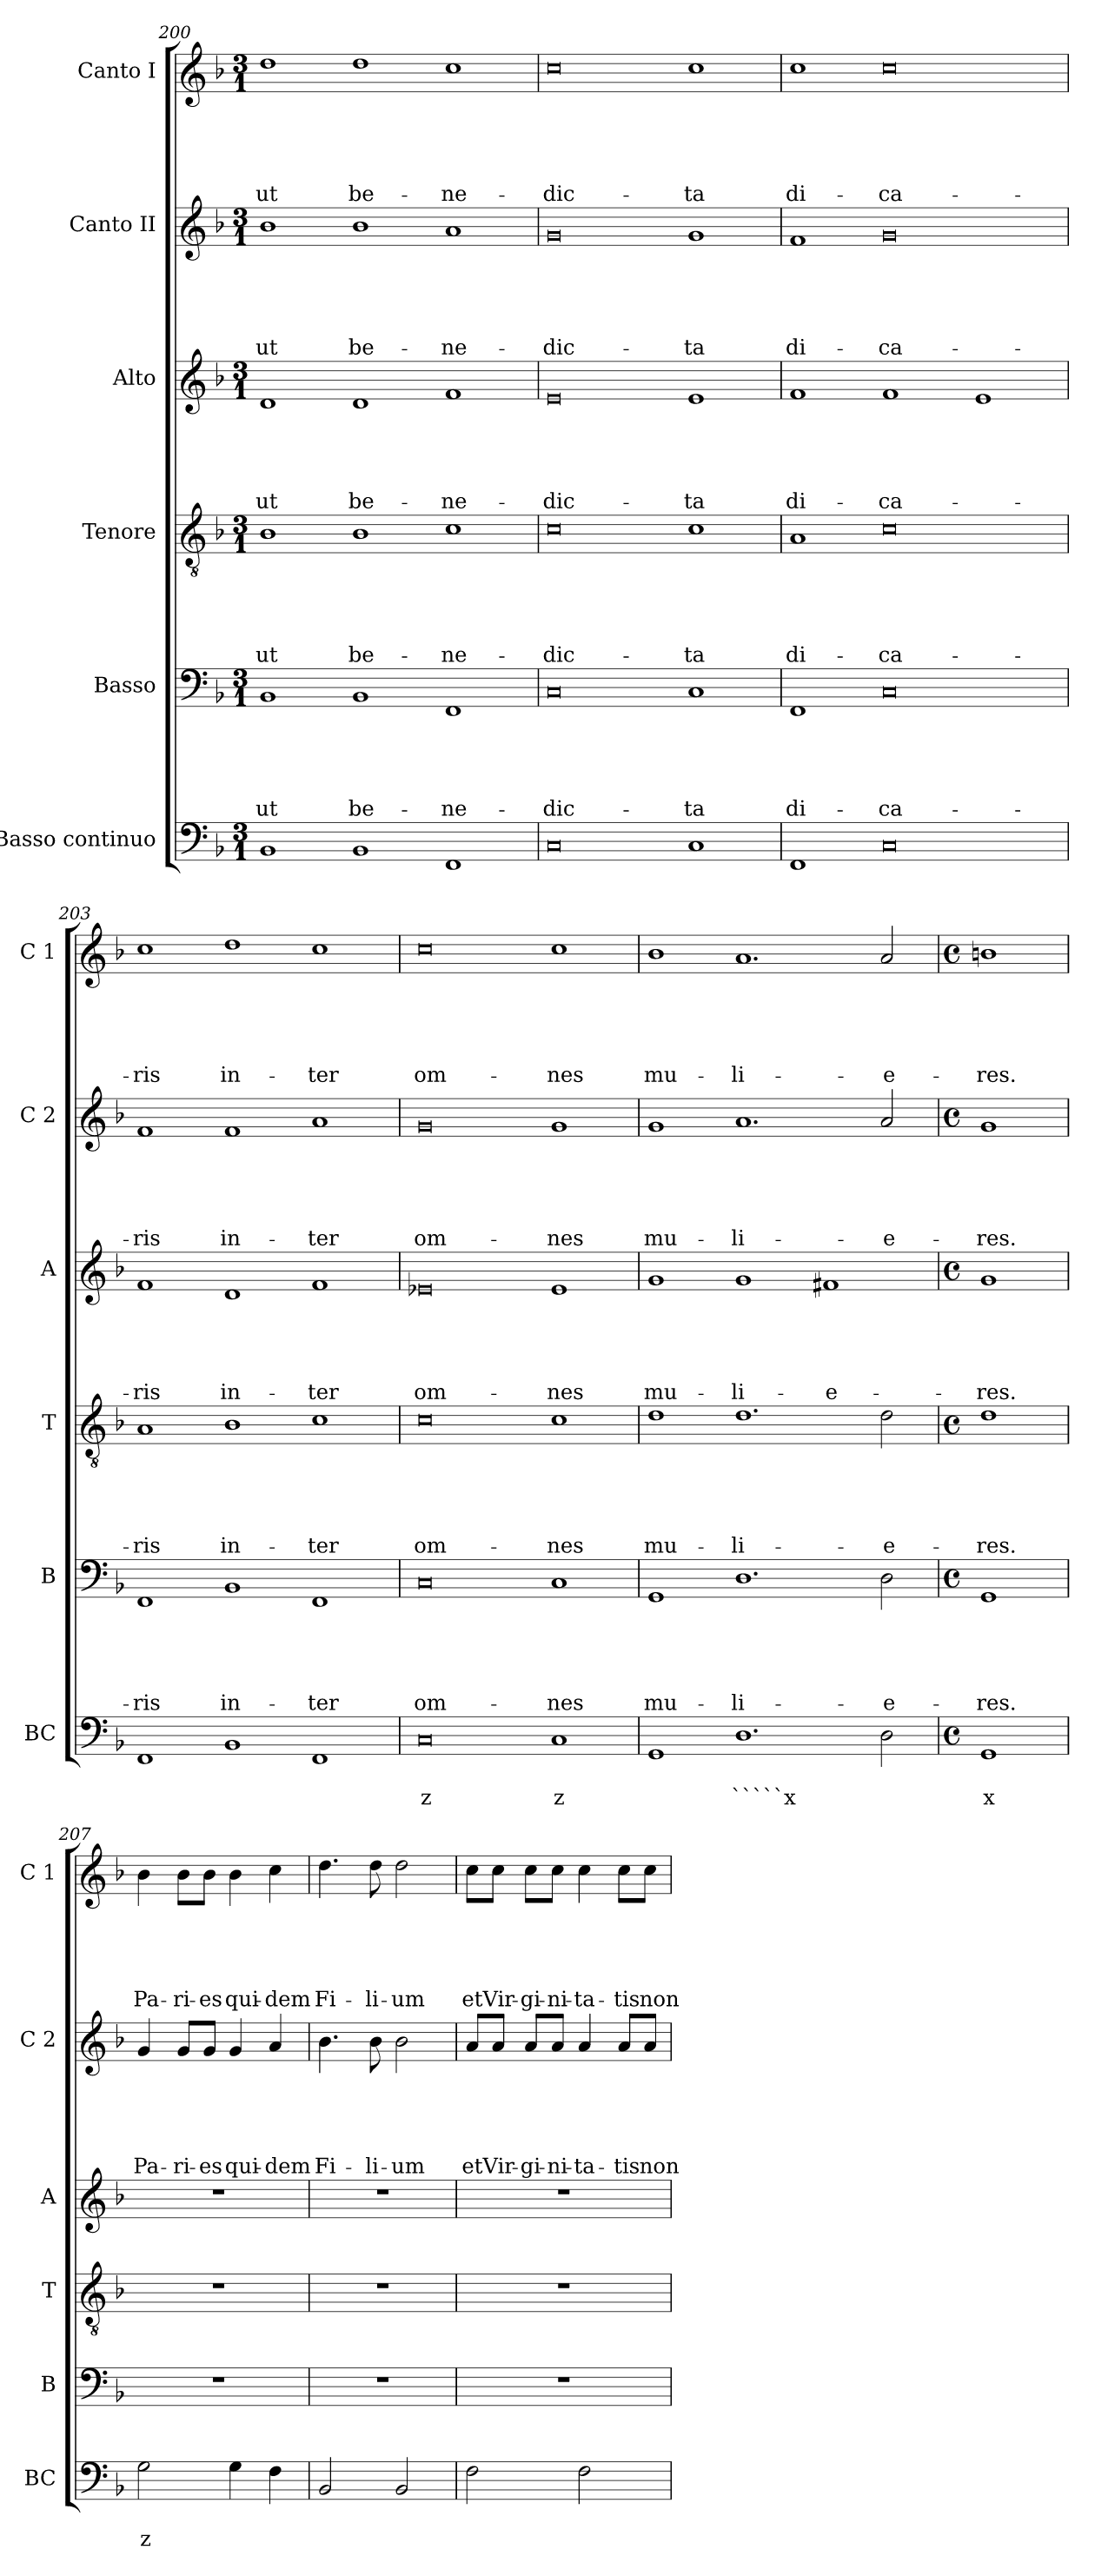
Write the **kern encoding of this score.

**kern	**text	**text	**kern	**text	**text	**text	**text	**text	**kern	**text	**text	**text	**text	**text	**kern	**text	**text	**text	**text	**text	**kern	**text	**text	**text	**text	**text	**kern	**text	**text	**text	**text	**text
*part6	*part6	*part6	*part5	*part5	*part5	*part5	*part5	*part5	*part4	*part4	*part4	*part4	*part4	*part4	*part3	*part3	*part3	*part3	*part3	*part3	*part2	*part2	*part2	*part2	*part2	*part2	*part1	*part1	*part1	*part1	*part1	*part1
*staff6	*staff6	*staff6	*staff5	*staff5	*staff5	*staff5	*staff5	*staff5	*staff4	*staff4	*staff4	*staff4	*staff4	*staff4	*staff3	*staff3	*staff3	*staff3	*staff3	*staff3	*staff2	*staff2	*staff2	*staff2	*staff2	*staff2	*staff1	*staff1	*staff1	*staff1	*staff1	*staff1
*I"Basso continuo	*	*	*I"Basso	*	*	*	*	*	*I"Tenore	*	*	*	*	*	*I"Alto	*	*	*	*	*	*I"Canto II	*	*	*	*	*	*I"Canto I	*	*	*	*	*
*I'BC	*	*	*I'B	*	*	*	*	*	*I'T	*	*	*	*	*	*I'A	*	*	*	*	*	*I'C 2	*	*	*	*	*	*I'C 1	*	*	*	*	*
!!LO:PB:g=z
*clefF4	*	*	*clefF4	*	*	*	*	*	*clefGv2	*	*	*	*	*	*clefG2	*	*	*	*	*	*clefG2	*	*	*	*	*	*clefG2	*	*	*	*	*
*k[b-]	*	*	*k[b-]	*	*	*	*	*	*k[b-]	*	*	*	*	*	*k[b-]	*	*	*	*	*	*k[b-]	*	*	*	*	*	*k[b-]	*	*	*	*	*
*F:	*	*	*F:	*	*	*	*	*	*F:	*	*	*	*	*	*F:	*	*	*	*	*	*F:	*	*	*	*	*	*F:	*	*	*	*	*
*M3/1	*	*	*M3/1	*	*	*	*	*	*M3/1	*	*	*	*	*	*M3/1	*	*	*	*	*	*M3/1	*	*	*	*	*	*M3/1	*	*	*	*	*
=200	=200	=200	=200	=200	=200	=200	=200	=200	=200	=200	=200	=200	=200	=200	=200	=200	=200	=200	=200	=200	=200	=200	=200	=200	=200	=200	=200	=200	=200	=200	=200	=200
!	!	!	!	!	!	!	!	!LO:LY:b	!	!	!	!	!	!LO:LY:b	!	!	!	!	!	!LO:LY:b	!	!	!	!	!	!LO:LY:b	!	!	!	!	!	!LO:LY:b
1BB-	.	.	1BB-	.	.	.	.	ut	1B-	.	.	.	.	ut	1d	.	.	.	.	ut	1b-	.	.	.	.	ut	1dd	.	.	.	.	ut
!	!	!	!	!	!	!	!	!LO:LY:b	!	!	!	!	!	!LO:LY:b	!	!	!	!	!	!LO:LY:b	!	!	!	!	!	!LO:LY:b	!	!	!	!	!	!LO:LY:b
1BB-	.	.	1BB-	.	.	.	.	be-	1B-	.	.	.	.	be-	1d	.	.	.	.	be-	1b-	.	.	.	.	be-	1dd	.	.	.	.	be-
!	!	!	!	!	!	!	!	!LO:LY:b	!	!	!	!	!	!LO:LY:b	!	!	!	!	!	!LO:LY:b	!	!	!	!	!	!LO:LY:b	!	!	!	!	!	!LO:LY:b
1FF	.	.	1FF	.	.	.	.	-ne-	1c	.	.	.	.	-ne-	1f	.	.	.	.	-ne-	1a	.	.	.	.	-ne-	1cc	.	.	.	.	-ne-
=201	=201	=201	=201	=201	=201	=201	=201	=201	=201	=201	=201	=201	=201	=201	=201	=201	=201	=201	=201	=201	=201	=201	=201	=201	=201	=201	=201	=201	=201	=201	=201	=201
!	!	!	!	!	!	!	!	!LO:LY:b	!	!	!	!	!	!LO:LY:b	!	!	!	!	!	!LO:LY:b	!	!	!	!	!	!LO:LY:b	!	!	!	!	!	!LO:LY:b
0C	.	.	0C	.	.	.	.	-dic-	0c	.	.	.	.	-dic-	0e	.	.	.	.	-dic-	0g	.	.	.	.	-dic-	0cc	.	.	.	.	-dic-
!	!	!	!	!	!	!	!	!LO:LY:b	!	!	!	!	!	!LO:LY:b	!	!	!	!	!	!LO:LY:b	!	!	!	!	!	!LO:LY:b	!	!	!	!	!	!LO:LY:b
1C	.	.	1C	.	.	.	.	-ta	1c	.	.	.	.	-ta	1e	.	.	.	.	-ta	1g	.	.	.	.	-ta	1cc	.	.	.	.	-ta
=202	=202	=202	=202	=202	=202	=202	=202	=202	=202	=202	=202	=202	=202	=202	=202	=202	=202	=202	=202	=202	=202	=202	=202	=202	=202	=202	=202	=202	=202	=202	=202	=202
!	!	!	!	!	!	!	!	!LO:LY:b	!	!	!	!	!	!LO:LY:b	!	!	!	!	!	!LO:LY:b	!	!	!	!	!	!LO:LY:b	!	!	!	!	!	!LO:LY:b
1FF	.	.	1FF	.	.	.	.	di-	1A	.	.	.	.	di-	1f	.	.	.	.	di-	1f	.	.	.	.	di-	1cc	.	.	.	.	di-
!	!	!	!	!	!	!	!	!LO:LY:b	!	!	!	!	!	!LO:LY:b	!	!	!	!	!	!LO:LY:b	!	!	!	!	!	!LO:LY:b	!	!	!	!	!	!LO:LY:b
0C	.	.	0C	.	.	.	.	-ca-	0c	.	.	.	.	-ca-	1f	.	.	.	.	-ca-	0g	.	.	.	.	-ca-	0cc	.	.	.	.	-ca-
.	.	.	.	.	.	.	.	.	.	.	.	.	.	.	1e	.	.	.	.	.	.	.	.	.	.	.	.	.	.	.	.	.
=203	=203	=203	=203	=203	=203	=203	=203	=203	=203	=203	=203	=203	=203	=203	=203	=203	=203	=203	=203	=203	=203	=203	=203	=203	=203	=203	=203	=203	=203	=203	=203	=203
!	!	!	!	!	!	!	!	!LO:LY:b	!	!	!	!	!	!LO:LY:b	!	!	!	!	!	!LO:LY:b	!	!	!	!	!	!LO:LY:b	!	!	!	!	!	!LO:LY:b
1FF	.	.	1FF	.	.	.	.	-ris	1A	.	.	.	.	-ris	1f	.	.	.	.	-ris	1f	.	.	.	.	-ris	1cc	.	.	.	.	-ris
!	!	!	!	!	!	!	!	!LO:LY:b	!	!	!	!	!	!LO:LY:b	!	!	!	!	!	!LO:LY:b	!	!	!	!	!	!LO:LY:b	!	!	!	!	!	!LO:LY:b
1BB-	.	.	1BB-	.	.	.	.	in-	1B-	.	.	.	.	in-	1d	.	.	.	.	in-	1f	.	.	.	.	in-	1dd	.	.	.	.	in-
!	!	!	!	!	!	!	!	!LO:LY:b	!	!	!	!	!	!LO:LY:b	!	!	!	!	!	!LO:LY:b	!	!	!	!	!	!LO:LY:b	!	!	!	!	!	!LO:LY:b
1FF	.	.	1FF	.	.	.	.	-ter	1c	.	.	.	.	-ter	1f	.	.	.	.	-ter	1a	.	.	.	.	-ter	1cc	.	.	.	.	-ter
=204	=204	=204	=204	=204	=204	=204	=204	=204	=204	=204	=204	=204	=204	=204	=204	=204	=204	=204	=204	=204	=204	=204	=204	=204	=204	=204	=204	=204	=204	=204	=204	=204
!	!	!LO:LY:b	!	!	!	!	!	!LO:LY:b	!	!	!	!	!	!LO:LY:b	!	!	!	!	!	!LO:LY:b	!	!	!	!	!	!LO:LY:b	!	!	!	!	!	!LO:LY:b
0C	.	z	0C	.	.	.	.	om-	0c	.	.	.	.	om-	0e-X	.	.	.	.	om-	0g	.	.	.	.	om-	0cc	.	.	.	.	om-
!	!	!LO:LY:b	!	!	!	!	!	!LO:LY:b	!	!	!	!	!	!LO:LY:b	!	!	!	!	!	!LO:LY:b	!	!	!	!	!	!LO:LY:b	!	!	!	!	!	!LO:LY:b
1C	.	z	1C	.	.	.	.	-nes	1c	.	.	.	.	-nes	1e-	.	.	.	.	-nes	1g	.	.	.	.	-nes	1cc	.	.	.	.	-nes
=205	=205	=205	=205	=205	=205	=205	=205	=205	=205	=205	=205	=205	=205	=205	=205	=205	=205	=205	=205	=205	=205	=205	=205	=205	=205	=205	=205	=205	=205	=205	=205	=205
!	!	!	!	!	!	!	!	!LO:LY:b	!	!	!	!	!	!LO:LY:b	!	!	!	!	!	!LO:LY:b	!	!	!	!	!	!LO:LY:b	!	!	!	!	!	!LO:LY:b
1GG	.	.	1GG	.	.	.	.	mu-	1d	.	.	.	.	mu-	1g	.	.	.	.	mu-	1g	.	.	.	.	mu-	1b-	.	.	.	.	mu-
!	!	!LO:LY:b	!	!	!	!	!	!LO:LY:b	!	!	!	!	!	!LO:LY:b	!	!	!	!	!	!LO:LY:b	!	!	!	!	!	!LO:LY:b	!	!	!	!	!	!LO:LY:b
1.D	.	`````x	1.D	.	.	.	.	-li-	1.d	.	.	.	.	-li-	1g	.	.	.	.	-li-	1.a	.	.	.	.	-li-	1.a	.	.	.	.	-li-
!	!	!	!	!	!	!	!	!	!	!	!	!	!	!	!	!	!	!	!	!LO:LY:b	!	!	!	!	!	!	!	!	!	!	!	!
.	.	.	.	.	.	.	.	.	.	.	.	.	.	.	1f#X	.	.	.	.	-e-	.	.	.	.	.	.	.	.	.	.	.	.
!	!	!	!	!	!	!	!	!LO:LY:b	!	!	!	!	!	!LO:LY:b	!	!	!	!	!	!	!	!	!	!	!	!LO:LY:b	!	!	!	!	!	!LO:LY:b
2D\	.	.	2D\	.	.	.	.	-e-	2d\	.	.	.	.	-e-	.	.	.	.	.	.	2a/	.	.	.	.	-e-	2a/	.	.	.	.	-e-
=206	=206	=206	=206	=206	=206	=206	=206	=206	=206	=206	=206	=206	=206	=206	=206	=206	=206	=206	=206	=206	=206	=206	=206	=206	=206	=206	=206	=206	=206	=206	=206	=206
*M4/4	*	*	*M4/4	*	*	*	*	*	*M4/4	*	*	*	*	*	*M4/4	*	*	*	*	*	*M4/4	*	*	*	*	*	*M4/4	*	*	*	*	*
*met(c)	*	*	*met(c)	*	*	*	*	*	*met(c)	*	*	*	*	*	*met(c)	*	*	*	*	*	*met(c)	*	*	*	*	*	*met(c)	*	*	*	*	*
!	!	!LO:LY:b	!	!	!	!	!	!LO:LY:b	!	!	!	!	!	!LO:LY:b	!	!	!	!	!	!LO:LY:b	!	!	!	!	!	!LO:LY:b	!	!	!	!	!	!LO:LY:b
1GG	.	x	1GG	.	.	.	.	-res.	1d	.	.	.	.	-res.	1g	.	.	.	.	-res.	1g	.	.	.	.	-res.	1bn	.	.	.	.	-res.
!!LO:LB:g=z
=207	=207	=207	=207	=207	=207	=207	=207	=207	=207	=207	=207	=207	=207	=207	=207	=207	=207	=207	=207	=207	=207	=207	=207	=207	=207	=207	=207	=207	=207	=207	=207	=207
!	!	!LO:LY:b	!	!	!	!	!	!	!	!	!	!	!	!	!	!	!	!	!	!	!	!	!	!	!	!LO:LY:b	!	!	!	!	!	!LO:LY:b
2G\	.	z	1r	.	.	.	.	.	1r	.	.	.	.	.	1r	.	.	.	.	.	4g/	.	.	.	.	Pa-	4b-\	.	.	.	.	Pa-
!	!	!	!	!	!	!	!	!	!	!	!	!	!	!	!	!	!	!	!	!	!	!	!	!	!	!LO:LY:b	!	!	!	!	!	!LO:LY:b
.	.	.	.	.	.	.	.	.	.	.	.	.	.	.	.	.	.	.	.	.	8g/L	.	.	.	.	-ri-	8b-\L	.	.	.	.	-ri-
!	!	!	!	!	!	!	!	!	!	!	!	!	!	!	!	!	!	!	!	!	!	!	!	!	!	!LO:LY:b	!	!	!	!	!	!LO:LY:b
.	.	.	.	.	.	.	.	.	.	.	.	.	.	.	.	.	.	.	.	.	8g/J	.	.	.	.	-es	8b-\J	.	.	.	.	-es
!	!	!	!	!	!	!	!	!	!	!	!	!	!	!	!	!	!	!	!	!	!	!	!	!	!	!LO:LY:b	!	!	!	!	!	!LO:LY:b
4G\	.	.	.	.	.	.	.	.	.	.	.	.	.	.	.	.	.	.	.	.	4g/	.	.	.	.	qui-	4b-\	.	.	.	.	qui-
!	!	!	!	!	!	!	!	!	!	!	!	!	!	!	!	!	!	!	!	!	!	!	!	!	!	!LO:LY:b	!	!	!	!	!	!LO:LY:b
4F\	.	.	.	.	.	.	.	.	.	.	.	.	.	.	.	.	.	.	.	.	4a/	.	.	.	.	-dem	4cc\	.	.	.	.	-dem
=208	=208	=208	=208	=208	=208	=208	=208	=208	=208	=208	=208	=208	=208	=208	=208	=208	=208	=208	=208	=208	=208	=208	=208	=208	=208	=208	=208	=208	=208	=208	=208	=208
!	!	!	!	!	!	!	!	!	!	!	!	!	!	!	!	!	!	!	!	!	!	!	!	!	!	!LO:LY:b	!	!	!	!	!	!LO:LY:b
2BB-/	.	.	1r	.	.	.	.	.	1r	.	.	.	.	.	1r	.	.	.	.	.	4.b-\	.	.	.	.	Fi-	4.dd\	.	.	.	.	Fi-
!	!	!	!	!	!	!	!	!	!	!	!	!	!	!	!	!	!	!	!	!	!	!	!	!	!	!LO:LY:b	!	!	!	!	!	!LO:LY:b
.	.	.	.	.	.	.	.	.	.	.	.	.	.	.	.	.	.	.	.	.	8b-\	.	.	.	.	-li-	8dd\	.	.	.	.	-li-
!	!	!	!	!	!	!	!	!	!	!	!	!	!	!	!	!	!	!	!	!	!	!	!	!	!	!LO:LY:b	!	!	!	!	!	!LO:LY:b
2BB-/	.	.	.	.	.	.	.	.	.	.	.	.	.	.	.	.	.	.	.	.	2b-\	.	.	.	.	-um	2dd\	.	.	.	.	-um
=209	=209	=209	=209	=209	=209	=209	=209	=209	=209	=209	=209	=209	=209	=209	=209	=209	=209	=209	=209	=209	=209	=209	=209	=209	=209	=209	=209	=209	=209	=209	=209	=209
!	!	!	!	!	!	!	!	!	!	!	!	!	!	!	!	!	!	!	!	!	!	!	!	!	!	!LO:LY:b	!	!	!	!	!	!LO:LY:b
2F\	.	.	1r	.	.	.	.	.	1r	.	.	.	.	.	1r	.	.	.	.	.	8a/L	.	.	.	.	et	8cc\L	.	.	.	.	et
!	!	!	!	!	!	!	!	!	!	!	!	!	!	!	!	!	!	!	!	!	!	!	!	!	!	!LO:LY:b	!	!	!	!	!	!LO:LY:b
.	.	.	.	.	.	.	.	.	.	.	.	.	.	.	.	.	.	.	.	.	8a/J	.	.	.	.	Vir-	8cc\J	.	.	.	.	Vir-
!	!	!	!	!	!	!	!	!	!	!	!	!	!	!	!	!	!	!	!	!	!	!	!	!	!	!LO:LY:b	!	!	!	!	!	!LO:LY:b
.	.	.	.	.	.	.	.	.	.	.	.	.	.	.	.	.	.	.	.	.	8a/L	.	.	.	.	-gi-	8cc\L	.	.	.	.	-gi-
!	!	!	!	!	!	!	!	!	!	!	!	!	!	!	!	!	!	!	!	!	!	!	!	!	!	!LO:LY:b	!	!	!	!	!	!LO:LY:b
.	.	.	.	.	.	.	.	.	.	.	.	.	.	.	.	.	.	.	.	.	8a/J	.	.	.	.	-ni-	8cc\J	.	.	.	.	-ni-
!	!	!	!	!	!	!	!	!	!	!	!	!	!	!	!	!	!	!	!	!	!	!	!	!	!	!LO:LY:b	!	!	!	!	!	!LO:LY:b
2F\	.	.	.	.	.	.	.	.	.	.	.	.	.	.	.	.	.	.	.	.	4a/	.	.	.	.	-ta-	4cc\	.	.	.	.	-ta-
!	!	!	!	!	!	!	!	!	!	!	!	!	!	!	!	!	!	!	!	!	!	!	!	!	!	!LO:LY:b	!	!	!	!	!	!LO:LY:b
.	.	.	.	.	.	.	.	.	.	.	.	.	.	.	.	.	.	.	.	.	8a/L	.	.	.	.	-tis	8cc\L	.	.	.	.	-tis
!	!	!	!	!	!	!	!	!	!	!	!	!	!	!	!	!	!	!	!	!	!	!	!	!	!	!LO:LY:b	!	!	!	!	!	!LO:LY:b
.	.	.	.	.	.	.	.	.	.	.	.	.	.	.	.	.	.	.	.	.	8a/J	.	.	.	.	non	8cc\J	.	.	.	.	non
=	=	=	=	=	=	=	=	=	=	=	=	=	=	=	=	=	=	=	=	=	=	=	=	=	=	=	=	=	=	=	=	=
*-	*-	*-	*-	*-	*-	*-	*-	*-	*-	*-	*-	*-	*-	*-	*-	*-	*-	*-	*-	*-	*-	*-	*-	*-	*-	*-	*-	*-	*-	*-	*-	*-
